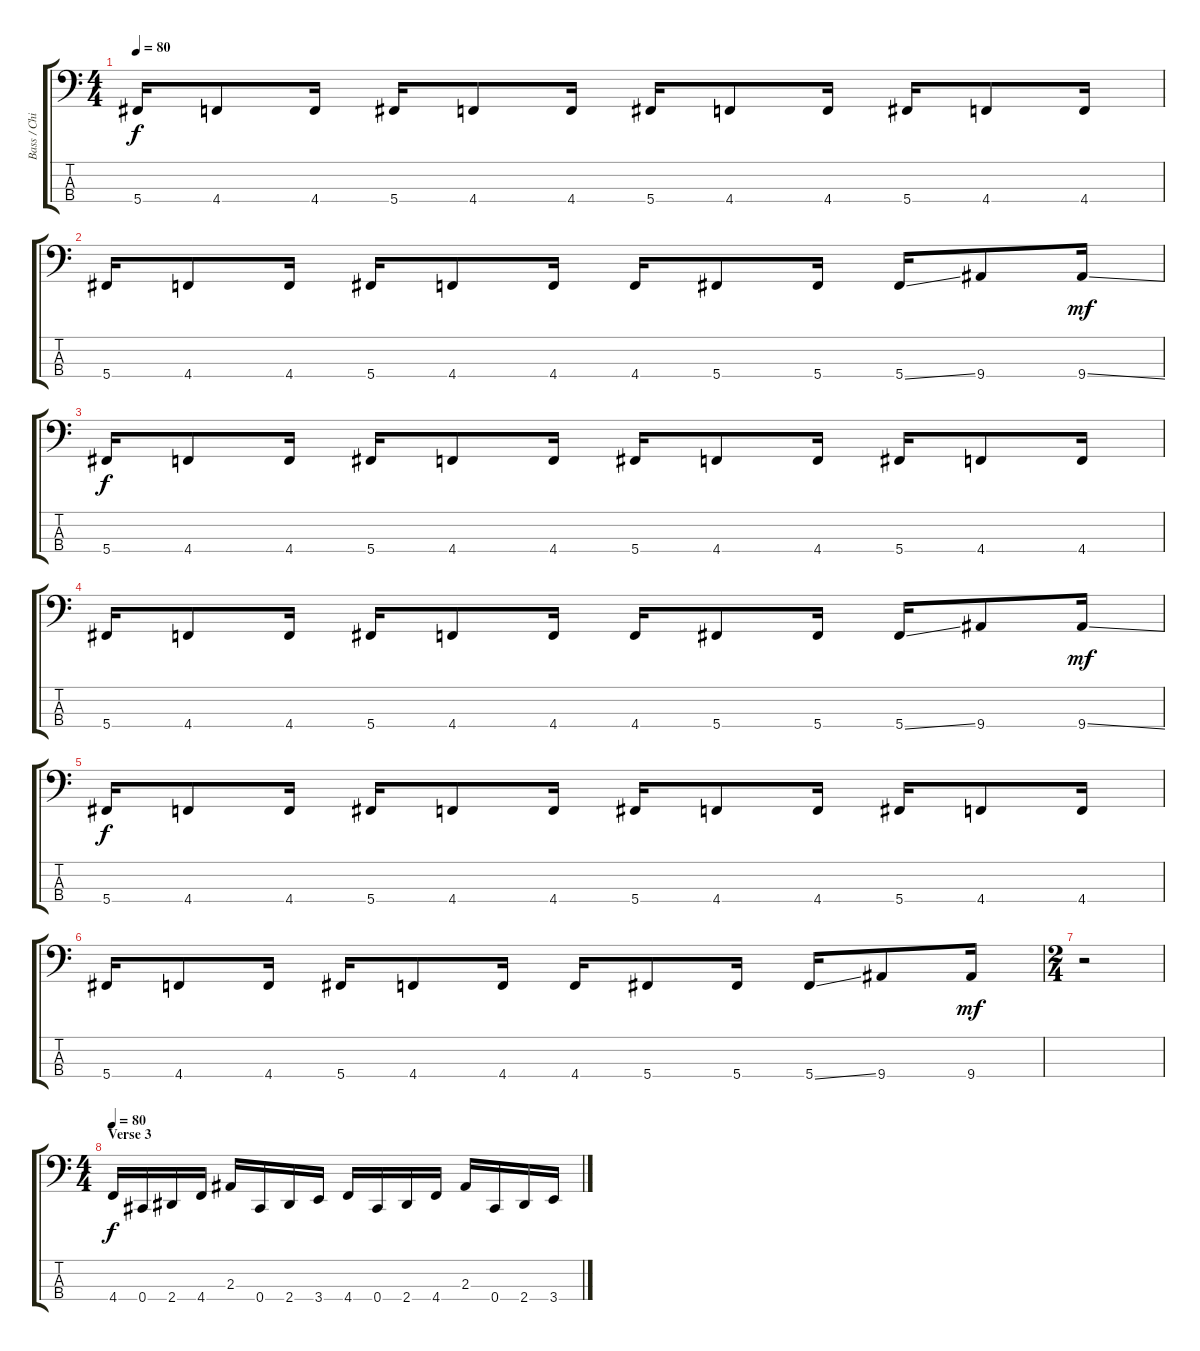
\track ("Bass / Chi Cheng" "Bass / Chi") {instrument electricbassfinger}
\staff {score tabs}
\tuning (Gb2 Db2 Ab1 Db1) {hide}
\ts (4 4)
\tempo 80
\clef f4
\ks c
5.4.16{dy f} 4.4.8 4.4.16 5.4.16 4.4.8 4.4.16 5.4.16 4.4.8 4.4.16 5.4.16 4.4.8 4.4.16 |
5.4.16 4.4.8 4.4.16 5.4.16 4.4.8 4.4.16 4.4.16 5.4.8 5.4.16 5.4{ss}.16 9.4.8 9.4{ss}.16{dy mf} |
5.4.16{dy f} 4.4.8 4.4.16 5.4.16 4.4.8 4.4.16 5.4.16 4.4.8 4.4.16 5.4.16 4.4.8 4.4.16 |
5.4.16 4.4.8 4.4.16 5.4.16 4.4.8 4.4.16 4.4.16 5.4.8 5.4.16 5.4{ss}.16 9.4.8 9.4{ss}.16{dy mf} |
5.4.16{dy f} 4.4.8 4.4.16 5.4.16 4.4.8 4.4.16 5.4.16 4.4.8 4.4.16 5.4.16 4.4.8 4.4.16 |
5.4.16 4.4.8 4.4.16 5.4.16 4.4.8 4.4.16 4.4.16 5.4.8 5.4.16 5.4{ss}.16 9.4.8 9.4.16{dy mf} |
\ts (2 4)
r.2 |
\ts (4 4)
\section ("" "Verse 3")
\tempo 80
4.4.16{dy f} 0.4.16 2.4.16 4.4.16 2.3.16 0.4.16 2.4.16 3.4.16 4.4.16 0.4.16 2.4.16 4.4.16 2.3.16 0.4.16 2.4.16 3.4.16
